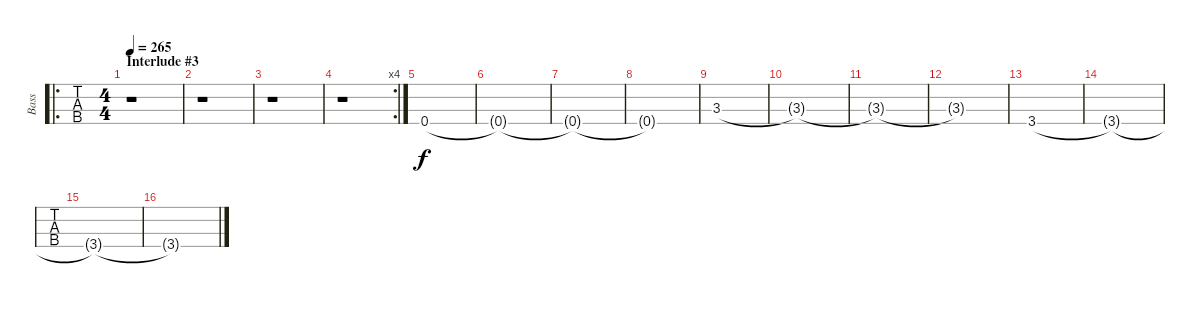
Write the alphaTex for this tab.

\track ("Bass" "Bass") {instrument electricbassfinger}
\staff {tabs}
\tuning (Gb2 Db2 Ab1 Eb1) {hide}
\ro
\ts (4 4)
\section ("" "Interlude #3")
\tempo 265
\clef f4
\ks c
r.1{dy f} |
r.1 |
r.1 |
\rc 4
r.1 |
0.4.1{volume 16} |
0.4{t}.1 |
0.4{t}.1 |
0.4{t}.1 |
3.3.1 |
3.3{t}.1 |
3.3{t}.1 |
3.3{t}.1 |
3.4.1 |
3.4{t}.1 |
3.4{t}.1 |
3.4{t}.1
